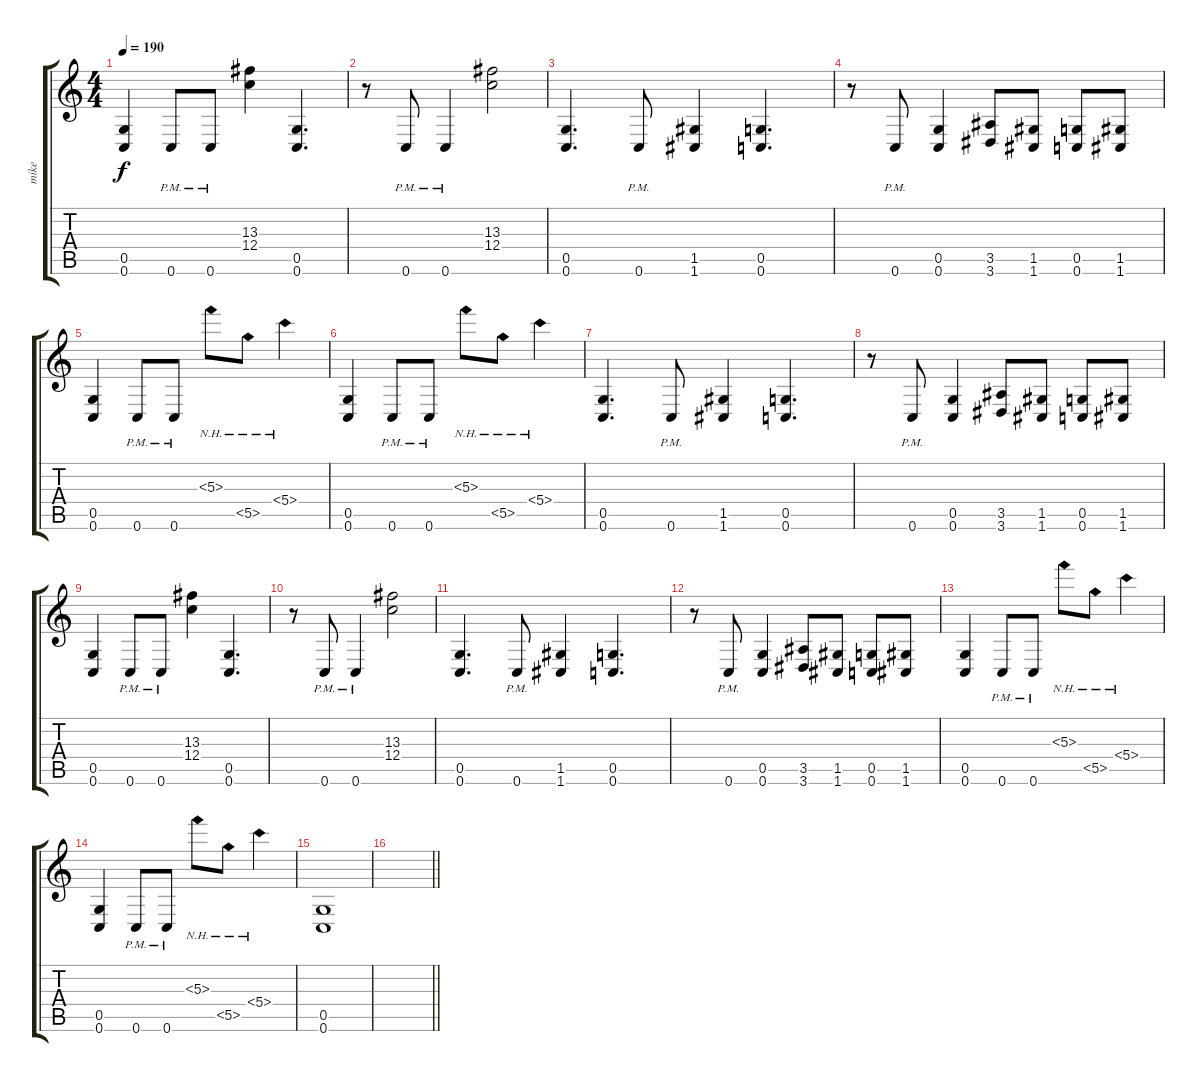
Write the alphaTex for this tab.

\track ("mike" "mike") {instrument distortionguitar}
\staff {score tabs}
\tuning (D4 A3 F3 C3 G2 C2) {hide}
\ts (4 4)
\tempo 190
\clef g2
\ks c
(0.5 0.6).4{dy f} 0.6{pm}.8 0.6{pm}.8 (13.3 12.4).4 (0.5 0.6).4{d} |
r.8 0.6{pm}.8 0.6{pm}.4 (13.3 12.4).2 |
(0.5 0.6).4{d} 0.6{pm}.8 (1.5 1.6).4 (0.5 0.6).4{d} |
r.8 0.6{pm}.8 (0.5 0.6).4 (3.5 3.6).8 (1.5 1.6).8 (0.5 0.6).8 (1.5 1.6).8 |
(0.5 0.6).4 0.6{pm}.8 0.6{pm}.8 5.3{nh}.8 5.5{nh}.8 5.4{nh}.4 |
(0.5 0.6).4 0.6{pm}.8 0.6{pm}.8 5.3{nh}.8 5.5{nh}.8 5.4{nh}.4 |
(0.5 0.6).4{d} 0.6{pm}.8 (1.5 1.6).4 (0.5 0.6).4{d} |
r.8 0.6{pm}.8 (0.5 0.6).4 (3.5 3.6).8 (1.5 1.6).8 (0.5 0.6).8 (1.5 1.6).8 |
(0.5 0.6).4 0.6{pm}.8 0.6{pm}.8 (13.3 12.4).4 (0.5 0.6).4{d} |
r.8 0.6{pm}.8 0.6{pm}.4 (13.3 12.4).2 |
(0.5 0.6).4{d} 0.6{pm}.8 (1.5 1.6).4 (0.5 0.6).4{d} |
r.8 0.6{pm}.8 (0.5 0.6).4 (3.5 3.6).8 (1.5 1.6).8 (0.5 0.6).8 (1.5 1.6).8 |
(0.5 0.6).4 0.6{pm}.8 0.6{pm}.8 5.3{nh}.8 5.5{nh}.8 5.4{nh}.4 |
(0.5 0.6).4 0.6{pm}.8 0.6{pm}.8 5.3{nh}.8 5.5{nh}.8 5.4{nh}.4 |
(0.5 0.6).1 |
\barLineRight lightlight
